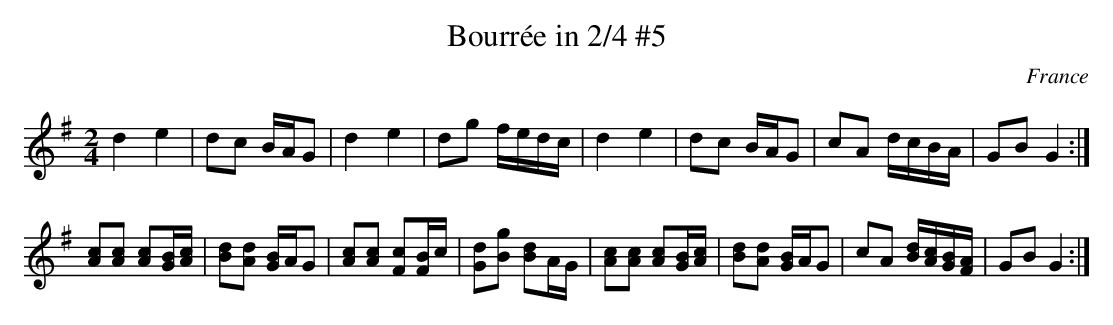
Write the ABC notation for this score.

X:1
T:Bourr\'ee in 2/4 \#5
O:France
M:2/4
L:1/8
K:G
d2 e2| dc B/A/G | d2 e2 | dg f/e/d/c/ | \
d2 e2| dc B/A/G | cA d/c/B/A/ | GB G2 :|
[Ac][Ac] [Ac][G/B/][A/c/] | \
[Bd][Ad] [G/B/]A/G |\
[Ac][Ac] [Fc][F/B/]c/ | \
[Gd][Bg] [Bd]A/G/ | \
[Ac][Ac] [Ac][G/B/][A/c/] | \
[Bd][Ad] [G/B]A/G | \
cA [B/d/][A/c/][G/B/][F/A/] | \
GB G2:|
